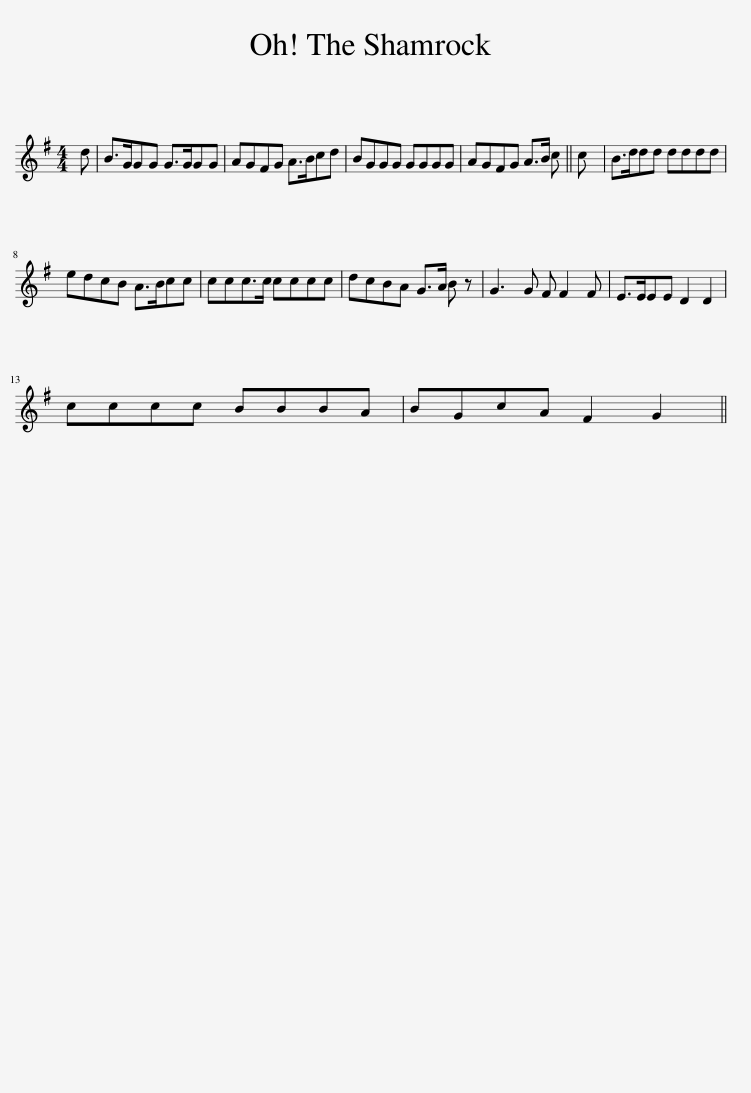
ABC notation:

X:1
L:1/8
M:4/4
I:linebreak $
K:G
V:1 treble
V:1
 d | B>GGG G>GGG | AGFG A>Bcd | BGGG GGGG | AGFG A>B c || %5
 c | B>ddd dddd |$ edcB A>Bcc | ccc>c cccc | dcBA G>A B z | %10
 G3 G F F2 F | E>EEE D2 D2 |$ cccc BBBA | BGcA F2 G2 || %14
